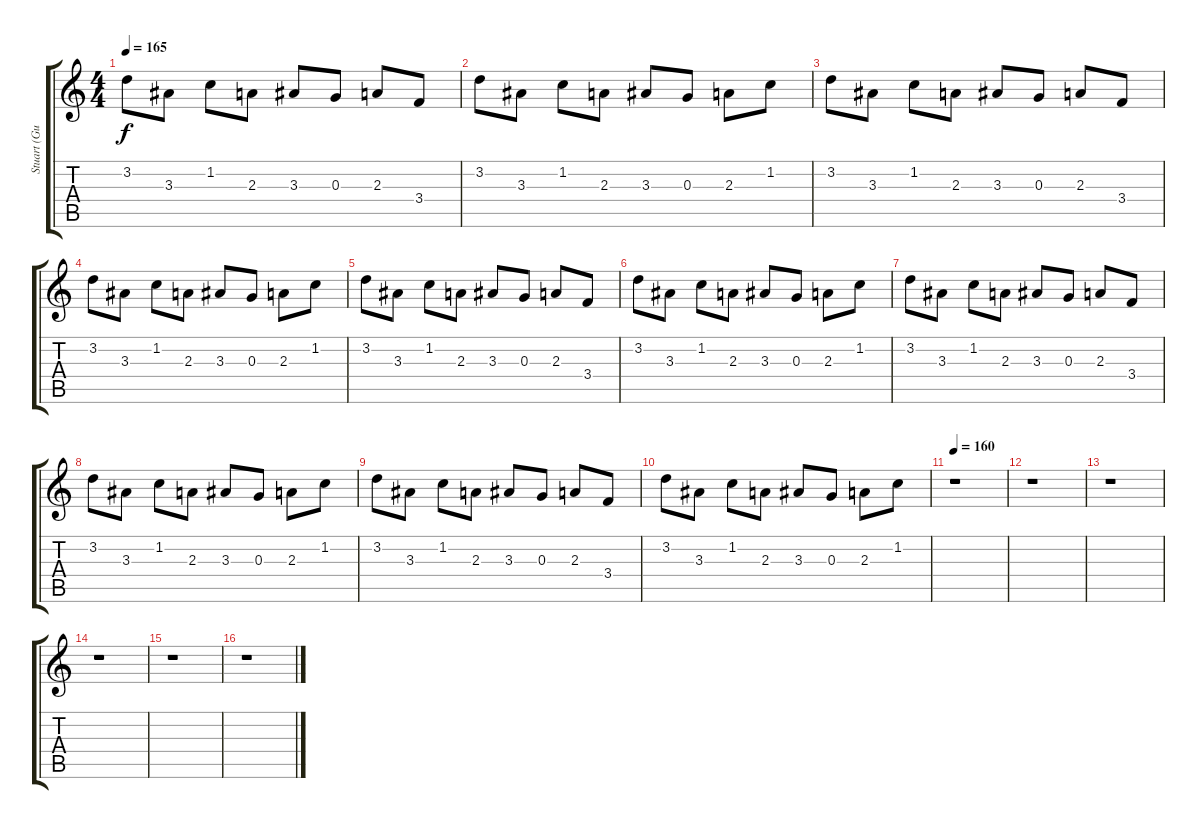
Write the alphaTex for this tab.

\track ("Stuart (Guitar)" "Stuart (Gu") {instrument overdrivenguitar}
\staff {score tabs}
\tuning (E4 B3 G3 D3 A2 D2) {hide}
\ts (4 4)
\tempo 165
\clef g2
\ks c
3.2.8{dy f} 3.3.8 1.2.8 2.3.8 3.3.8 0.3.8 2.3.8 3.4.8 |
3.2.8 3.3.8 1.2.8 2.3.8 3.3.8 0.3.8 2.3.8 1.2.8 |
3.2.8 3.3.8 1.2.8 2.3.8 3.3.8 0.3.8 2.3.8 3.4.8 |
3.2.8 3.3.8 1.2.8 2.3.8 3.3.8 0.3.8 2.3.8 1.2.8 |
3.2.8 3.3.8 1.2.8 2.3.8 3.3.8 0.3.8 2.3.8 3.4.8 |
3.2.8 3.3.8 1.2.8 2.3.8 3.3.8 0.3.8 2.3.8 1.2.8 |
3.2.8 3.3.8 1.2.8 2.3.8 3.3.8 0.3.8 2.3.8 3.4.8 |
3.2.8 3.3.8 1.2.8 2.3.8 3.3.8 0.3.8 2.3.8 1.2.8 |
3.2.8 3.3.8 1.2.8 2.3.8 3.3.8 0.3.8 2.3.8 3.4.8 |
3.2.8 3.3.8 1.2.8 2.3.8 3.3.8 0.3.8 2.3.8 1.2.8 |
\tempo 160
r.1 |
r.1 |
r.1 |
r.1 |
r.1 |
r.1
